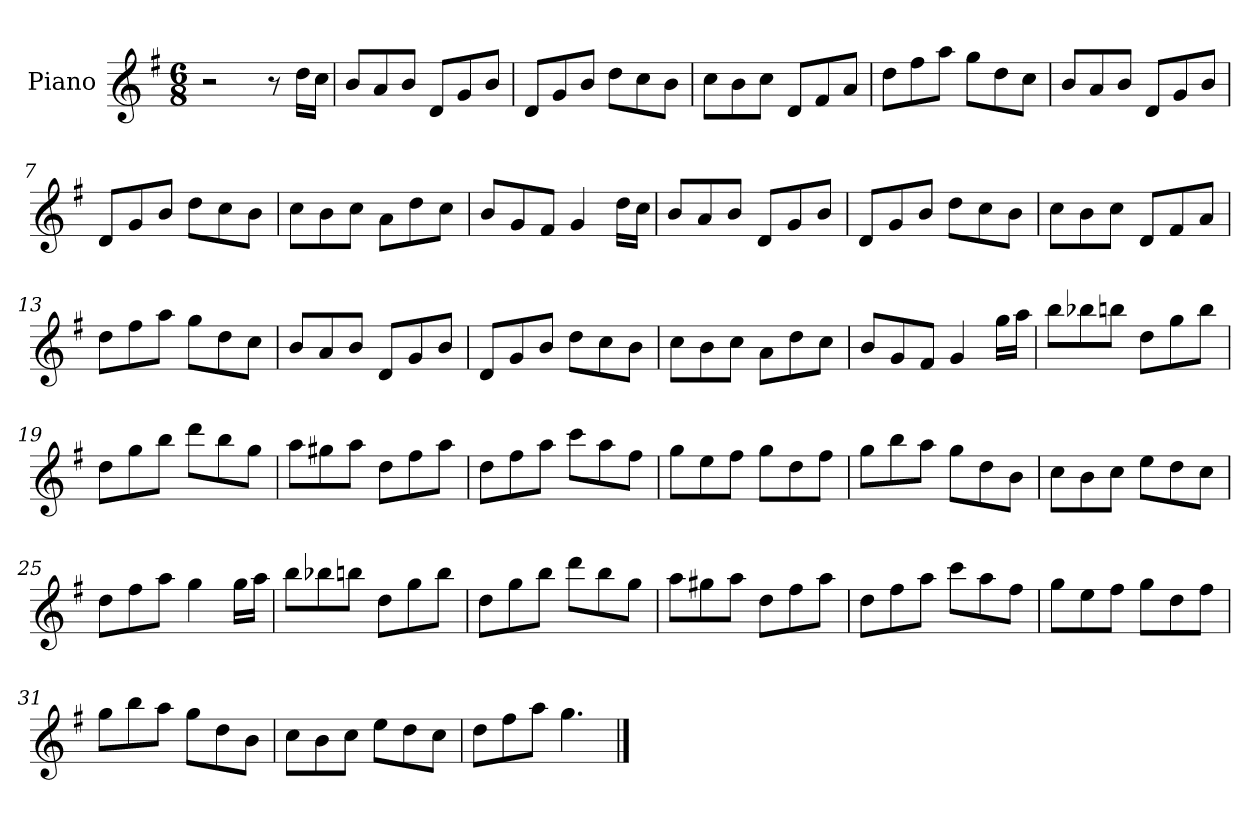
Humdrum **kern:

**kern
*part1
*staff1
*I"Piano
*I'Pno
*clefG2
*k[f#]
*M6/8
=1
2r
8r
16dd\LL
16cc\JJ
=2
8b/L
8a/
8b/J
8d/L
8g/
8b/J
=3
8d/L
8g/
8b/J
8dd\L
8cc\
8b\J
=4
8cc\L
8b\
8cc\J
8d/L
8f#/
8a/J
=5
8dd\L
8ff#\
8aa\J
8gg\L
8dd\
8cc\J
=6
8b/L
8a/
8b/J
8d/L
8g/
8b/J
=7
8d/L
8g/
8b/J
8dd\L
8cc\
8b\J
=8
8cc\L
8b\
8cc\J
8a\L
8dd\
8cc\J
=9
8b/L
8g/
8f#/J
4g/
16dd\LL
16cc\JJ
=10
8b/L
8a/
8b/J
8d/L
8g/
8b/J
=11
8d/L
8g/
8b/J
8dd\L
8cc\
8b\J
=12
8cc\L
8b\
8cc\J
8d/L
8f#/
8a/J
=13
8dd\L
8ff#\
8aa\J
8gg\L
8dd\
8cc\J
=14
8b/L
8a/
8b/J
8d/L
8g/
8b/J
=15
8d/L
8g/
8b/J
8dd\L
8cc\
8b\J
=16
8cc\L
8b\
8cc\J
8a\L
8dd\
8cc\J
=17
8b/L
8g/
8f#/J
4g/
16gg\LL
16aa\JJ
=18
8bb\L
8bb-X\
8bbn\J
8dd\L
8gg\
8bb\J
=19
8dd\L
8gg\
8bb\J
8ddd\L
8bb\
8gg\J
=20
8aa\L
8gg#X\
8aa\J
8dd\L
8ff#\
8aa\J
=21
8dd\L
8ff#\
8aa\J
8ccc\L
8aa\
8ff#\J
=22
8gg\L
8ee\
8ff#\J
8gg\L
8dd\
8ff#\J
=23
8gg\L
8bb\
8aa\J
8gg\L
8dd\
8b\J
=24
8cc\L
8b\
8cc\J
8ee\L
8dd\
8cc\J
=25
8dd\L
8ff#\
8aa\J
4gg\
16gg\LL
16aa\JJ
=26
8bb\L
8bb-X\
8bbn\J
8dd\L
8gg\
8bb\J
=27
8dd\L
8gg\
8bb\J
8ddd\L
8bb\
8gg\J
=28
8aa\L
8gg#X\
8aa\J
8dd\L
8ff#\
8aa\J
=29
8dd\L
8ff#\
8aa\J
8ccc\L
8aa\
8ff#\J
=30
8gg\L
8ee\
8ff#\J
8gg\L
8dd\
8ff#\J
=31
8gg\L
8bb\
8aa\J
8gg\L
8dd\
8b\J
=32
8cc\L
8b\
8cc\J
8ee\L
8dd\
8cc\J
=33
8dd\L
8ff#\
8aa\J
4.gg\
==
*-
